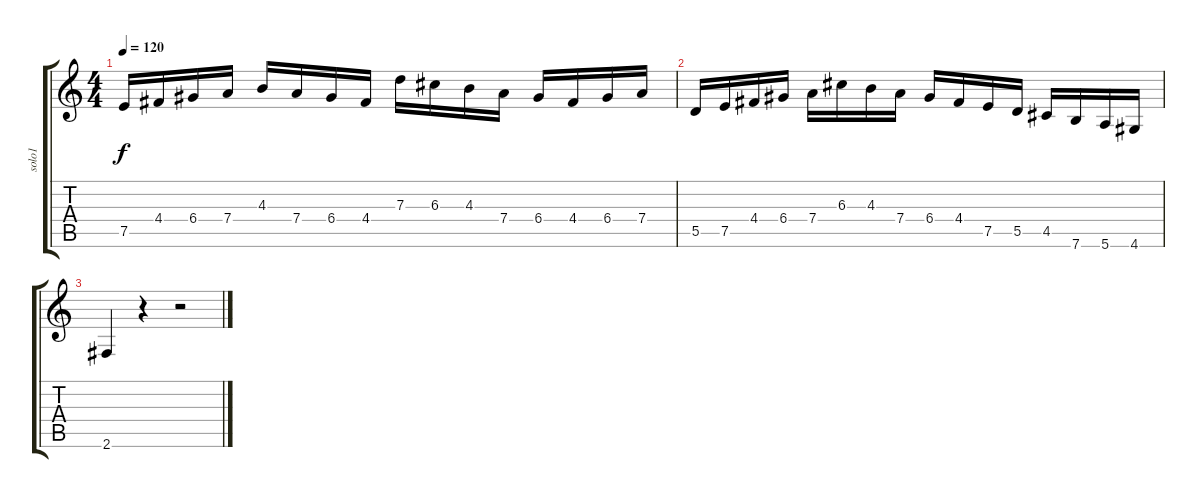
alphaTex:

\track ("solo1" "solo1") {instrument distortionguitar}
\staff {score tabs}
\tuning (E4 B3 G3 D3 A2 E2) {hide}
\ts (4 4)
\tempo 120
\clef g2
\ks c
7.5.16{dy f} 4.4.16 6.4.16 7.4.16 4.3.16 7.4.16 6.4.16 4.4.16 7.3.16 6.3.16 4.3.16 7.4.16 6.4.16 4.4.16 6.4.16 7.4.16 |
5.5.16 7.5.16 4.4.16 6.4.16 7.4.16 6.3.16 4.3.16 7.4.16 6.4.16 4.4.16 7.5.16 5.5.16 4.5.16 7.6.16 5.6.16 4.6.16 |
2.6.4 r.4 r.2
